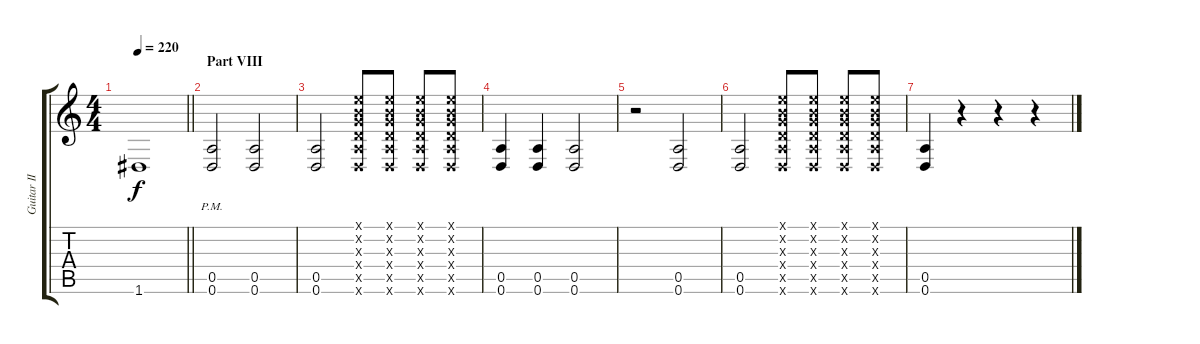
\track ("Guitar II" "Guitar II") {instrument distortionguitar}
\staff {score tabs}
\tuning (E4 B3 G3 D3 A2 D2) {hide}
\ts (4 4)
\tempo 220
\clef g2
\barLineRight lightlight
\ks c
1.6{t}.1{dy f} |
\section ("" "Part VIII")
(0.5{pm} 0.6{pm}).2 (0.5 0.6).2 |
(0.5 0.6).2 (0.1{x} 0.2{x} 0.3{x} 0.4{x} 0.5{x} 0.6{x}).8 (0.1{x} 0.2{x} 0.3{x} 0.4{x} 0.5{x} 0.6{x}).8 (0.1{x} 0.2{x} 0.3{x} 0.4{x} 0.5{x} 0.6{x}).8 (0.1{x} 0.2{x} 0.3{x} 0.4{x} 0.5{x} 0.6{x}).8 |
(0.5 0.6).4 (0.5 0.6).4 (0.5 0.6).2 |
r.2 (0.5 0.6).2 |
(0.5 0.6).2 (0.1{x} 0.2{x} 0.3{x} 0.4{x} 0.5{x} 0.6{x}).8 (0.1{x} 0.2{x} 0.3{x} 0.4{x} 0.5{x} 0.6{x}).8 (0.1{x} 0.2{x} 0.3{x} 0.4{x} 0.5{x} 0.6{x}).8 (0.1{x} 0.2{x} 0.3{x} 0.4{x} 0.5{x} 0.6{x}).8 |
(0.5 0.6).4 r.4 r.4 r.4
